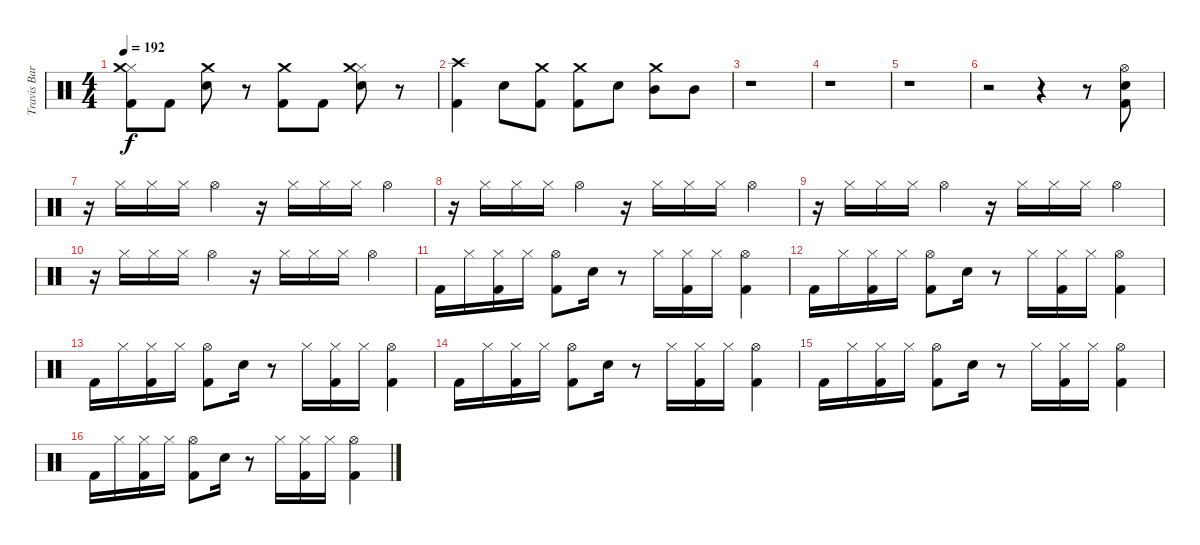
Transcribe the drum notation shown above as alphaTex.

\track ("Travis Barker (Drums)" "Travis Bar") {instrument percussion}
\staff {score}
\articulation defaults
\ts (4 4)
\tempo 192
\clef neutral
\ks c
("Kick (hit) 2" "Hi-Hat (closed)" "Crash medium (hit)").8{dy f} "Kick (hit) 2".8 ("Electric Snare (hit)" "Crash medium (hit)").8 r.8 ("Kick (hit) 2" "Crash medium (hit)").8 "Kick (hit) 2".8 ("Electric Snare (hit)" "Hi-Hat (closed)" "Crash medium (hit)").8 r.8 |
("Kick (hit) 2" "Crash high (hit)").4 "Electric Snare (hit)".8 ("Kick (hit) 2" "Crash medium (hit)").8 ("Kick (hit) 2" "Crash medium (hit)").8 "Electric Snare (hit)".8 ("Mid Tom (hit)" "Crash medium (hit)").8 "Mid Tom (hit)".8 |
r.1 |
r.1 |
r.1 |
r.2 r.4 r.8 ("Hi-Hat (open)" "Kick (hit) 2" "Electric Snare (hit)").8 |
r.16 "Hi-Hat (closed)".16 "Hi-Hat (closed)".16 "Hi-Hat (closed)".16 "Hi-Hat (open)".4 r.16 "Hi-Hat (closed)".16 "Hi-Hat (closed)".16 "Hi-Hat (closed)".16 "Hi-Hat (open)".4 |
r.16 "Hi-Hat (closed)".16 "Hi-Hat (closed)".16 "Hi-Hat (closed)".16 "Hi-Hat (open)".4 r.16 "Hi-Hat (closed)".16 "Hi-Hat (closed)".16 "Hi-Hat (closed)".16 "Hi-Hat (open)".4 |
r.16 "Hi-Hat (closed)".16 "Hi-Hat (closed)".16 "Hi-Hat (closed)".16 "Hi-Hat (open)".4 r.16 "Hi-Hat (closed)".16 "Hi-Hat (closed)".16 "Hi-Hat (closed)".16 "Hi-Hat (open)".4 |
r.16 "Hi-Hat (closed)".16 "Hi-Hat (closed)".16 "Hi-Hat (closed)".16 "Hi-Hat (open)".4 r.16 "Hi-Hat (closed)".16 "Hi-Hat (closed)".16 "Hi-Hat (closed)".16 "Hi-Hat (open)".4 |
"Kick (hit) 2".16 "Hi-Hat (closed)".16 ("Kick (hit) 2" "Hi-Hat (closed)").16 "Hi-Hat (closed)".16 ("Kick (hit) 2" "Hi-Hat (open)").8 "Electric Snare (hit)".16 r.8 "Hi-Hat (closed)".16 ("Kick (hit) 2" "Hi-Hat (closed)").16 "Hi-Hat (closed)".16 ("Kick (hit) 2" "Hi-Hat (open)").4 |
"Kick (hit) 2".16 "Hi-Hat (closed)".16 ("Kick (hit) 2" "Hi-Hat (closed)").16 "Hi-Hat (closed)".16 ("Kick (hit) 2" "Hi-Hat (open)").8 "Electric Snare (hit)".16 r.8 "Hi-Hat (closed)".16 ("Kick (hit) 2" "Hi-Hat (closed)").16 "Hi-Hat (closed)".16 ("Kick (hit) 2" "Hi-Hat (open)").4 |
"Kick (hit) 2".16 "Hi-Hat (closed)".16 ("Kick (hit) 2" "Hi-Hat (closed)").16 "Hi-Hat (closed)".16 ("Kick (hit) 2" "Hi-Hat (open)").8 "Electric Snare (hit)".16 r.8 "Hi-Hat (closed)".16 ("Kick (hit) 2" "Hi-Hat (closed)").16 "Hi-Hat (closed)".16 ("Kick (hit) 2" "Hi-Hat (open)").4 |
"Kick (hit) 2".16 "Hi-Hat (closed)".16 ("Kick (hit) 2" "Hi-Hat (closed)").16 "Hi-Hat (closed)".16 ("Kick (hit) 2" "Hi-Hat (open)").8 "Electric Snare (hit)".16 r.8 "Hi-Hat (closed)".16 ("Kick (hit) 2" "Hi-Hat (closed)").16 "Hi-Hat (closed)".16 ("Kick (hit) 2" "Hi-Hat (open)").4 |
"Kick (hit) 2".16 "Hi-Hat (closed)".16 ("Kick (hit) 2" "Hi-Hat (closed)").16 "Hi-Hat (closed)".16 ("Kick (hit) 2" "Hi-Hat (open)").8 "Electric Snare (hit)".16 r.8 "Hi-Hat (closed)".16 ("Kick (hit) 2" "Hi-Hat (closed)").16 "Hi-Hat (closed)".16 ("Kick (hit) 2" "Hi-Hat (open)").4 |
"Kick (hit) 2".16 "Hi-Hat (closed)".16 ("Kick (hit) 2" "Hi-Hat (closed)").16 "Hi-Hat (closed)".16 ("Kick (hit) 2" "Hi-Hat (open)").8 "Electric Snare (hit)".16 r.8 "Hi-Hat (closed)".16 ("Kick (hit) 2" "Hi-Hat (closed)").16 "Hi-Hat (closed)".16 ("Kick (hit) 2" "Hi-Hat (open)").4
